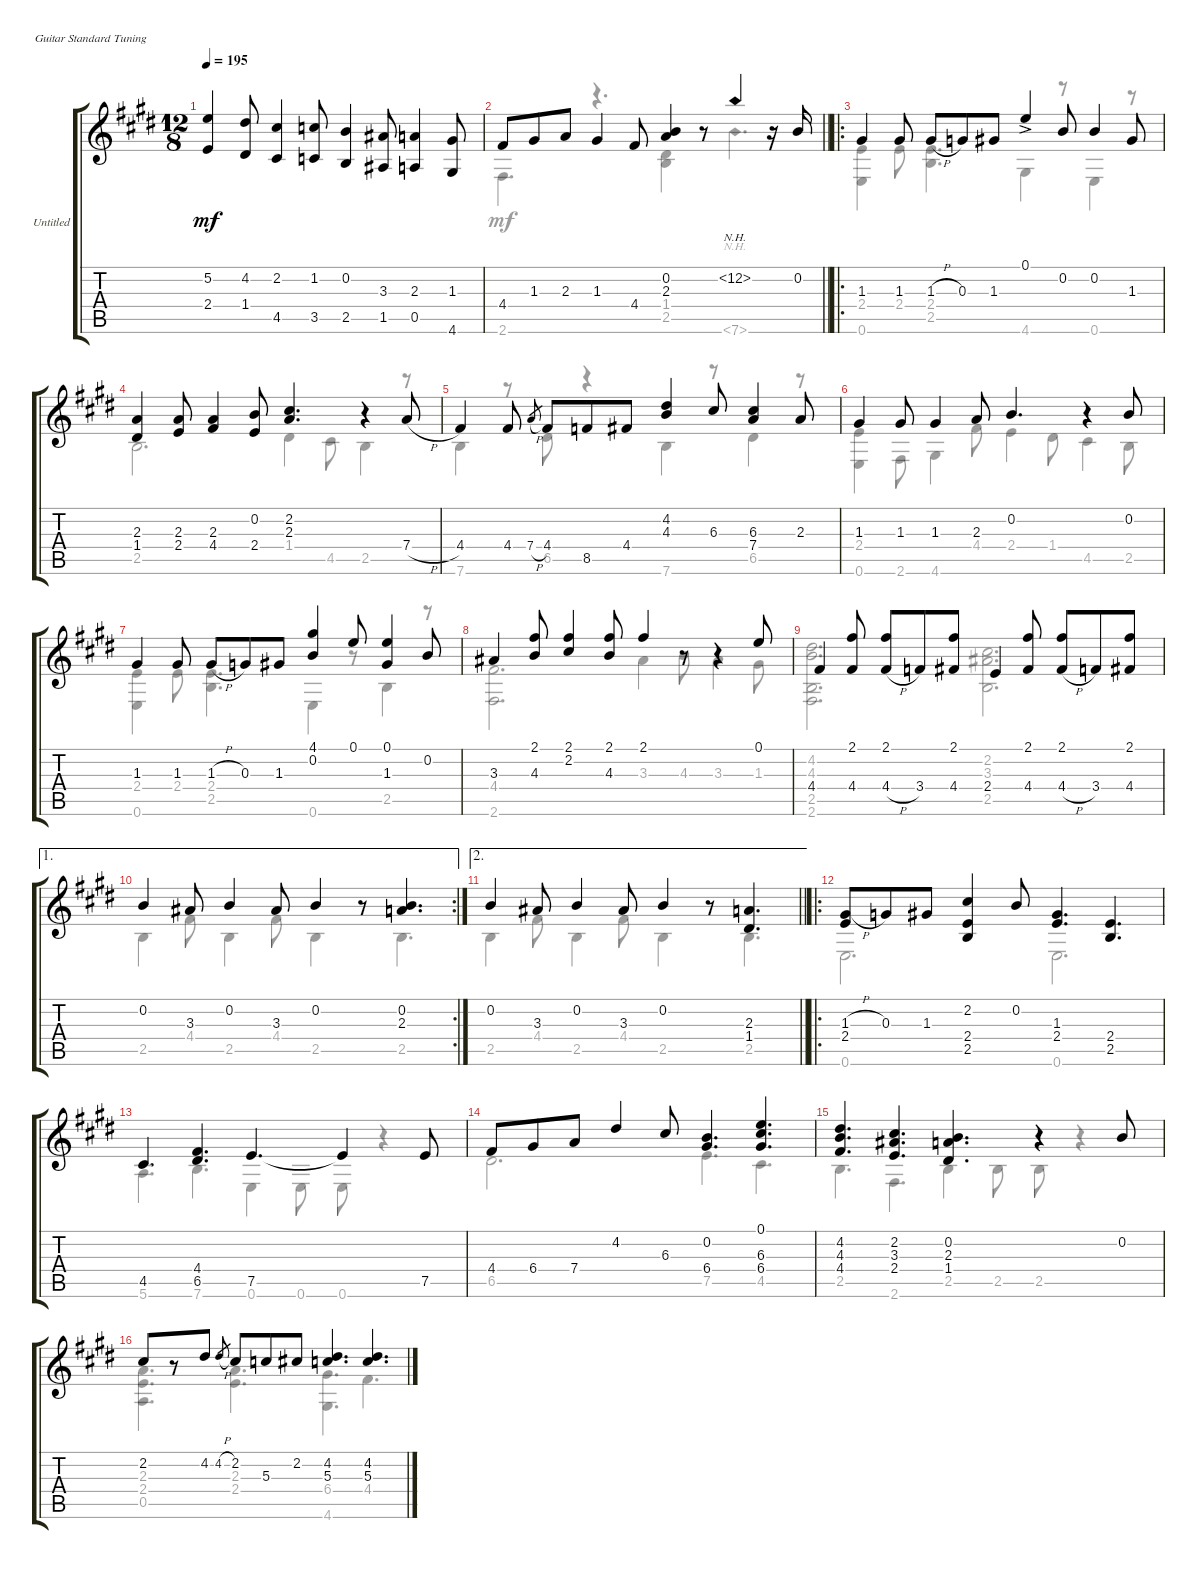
\bracketExtendMode groupsimilarinstruments
\firstSystemTrackNameOrientation horizontal
\otherSystemsTrackNameOrientation horizontal
\track ("Untitled" "Untitled") {instrument acousticguitarnylon}
\staff {score tabs}
\tuning (E4 B3 G3 D3 A2 E2)
\voice
\ts (12 8)
\section ("" "")
\tempo 195
\clef g2
\ks e
(5.2 2.4).4{dy mf instrument acousticguitarnylon} (4.2 1.4).8 (2.2 4.5).4 (1.2 3.5).8 (0.2 2.5).4 (3.3 1.5).8 (2.3 0.5).4 (1.3 4.6).8 |
\barLineRight lightlight
4.4.8 1.3.8 2.3.8 1.3.4 4.4.8 (0.2 2.3).4 r.8 12.2{nh}.4 r.16 0.2.16 |
\ro
\section ("" "")
1.3.4 1.3.8 1.3{h}.8 0.3.8 1.3.8 0.1{ac}.4 0.2.8 0.2.4 1.3.8 |
(2.3 1.4).4 (2.3 2.4).8 (2.3 4.4).4 (0.2 2.4).8 (2.2 2.3).4{d} r.4 7.4{h}.8 |
4.4.4 4.4.8 7.4{h}.8{gr} 4.4.8 8.5.8 4.4.8 (4.2 4.3).4 6.3.8 (6.3 7.4).4 2.3.8 |
1.3.4 1.3.8 1.3.4 2.3.8 0.2.4{d} r.4 0.2.8 |
1.3.4 1.3.8 1.3{h}.8 0.3.8 1.3.8 (4.1 0.2).4 0.1.8 (0.1 1.3).4 0.2.8 |
3.3.4 (2.1 4.3).8 (2.1 2.2).4 (2.1 4.3).8 2.1.4 r.8 r.4 0.1.8 |
4.4.4 (2.1 4.4).8 (2.1 4.4{h}).8 3.4.8 (2.1 4.4).8 2.4.4 (2.1 4.4).8 (2.1 4.4{h}).8 3.4.8 (2.1 4.4).8 |
\ae 1
\rc 2
0.2.4 3.3.8 0.2.4 3.3.8 0.2.4 r.8 (0.2 2.3).4{d} |
\ae 2
\barLineRight lightlight
0.2.4 3.3.8 0.2.4 3.3.8 0.2.4 r.8 (2.3 1.4).4{d} |
\ro
\section ("" "")
(1.3{h} 2.4).8 0.3.8 1.3.8 (2.2 2.4 2.5).4 0.2.8 (1.3 2.4).4{d} (2.4 2.5).4{d} |
4.5.4{d} (4.4 6.5).4{d} 7.5.4{d} 7.5{t}.4 7.5.8 |
4.4.8 6.4.8 7.4.8 4.2.4 6.3.8 (0.2 6.4).4{d} (0.1 6.3 6.4).4{d} |
(4.2 4.3 4.4).4{d} (2.2 3.3 2.4).4{d} (0.2 2.3 1.4).4{d} r.4 0.2.8 |
2.2.8 r.8 4.2.8 4.2{h}.8{gr} 2.2.8 5.3.8 2.2.8 (4.2 5.3).4{d} (4.2 5.3).4{d}
\voice
\clef g2
\ottava regular
\simile none
\ks e
|
\barLineRight lightlight
2.6.4{d} r.4{d} (1.4 2.5).4 r.8 7.6{nh}.4{d} |
(2.4 0.6).4 2.4.8 (2.4 2.5).4{d} 4.6.4 r.8 0.6.4 r.8 |
2.5.2{d} 1.4.4 4.5.8 2.5.4 r.8 |
7.6.4 r.8 6.5.8 r.4 7.6.4 r.8 6.5.4 r.8 |
(2.4 0.6).4 2.6.8 4.6.4 4.4.8 2.4.4 1.4.8 4.5.4 2.5.8 |
(2.4 0.6).4 2.4.8 (2.4 2.5).4{d} 0.6.4 r.8 2.5.4 r.8 |
(4.4 2.6).2{d} 3.3.4 4.3.8 3.3.4 1.3.8 |
(4.2 4.3 2.5 2.6).2{d} (2.2 3.3 2.5).2{d} |
2.5.4 4.4.8 2.5.4 4.4.8 2.5.4 r.8 2.5.4{d} |
\barLineRight lightlight
2.5.4 4.4.8 2.5.4 4.4.8 2.5.4 r.8 2.5.4{d} |
0.6.2{d} 0.6.2{d} |
5.6.4{d} 7.6.4{d} 0.6.4 0.6.8 0.6.8 r.4 |
6.5.2{d} 7.5.4{d} 4.5.4{d} |
2.5.4{d} 2.6.4{d} 2.5.4 2.5.8 2.5.8 r.4 |
(2.3 2.4 0.5).4{d} (2.3 2.4).4{d} (6.4 4.6).4{d} 4.4.4{d}
